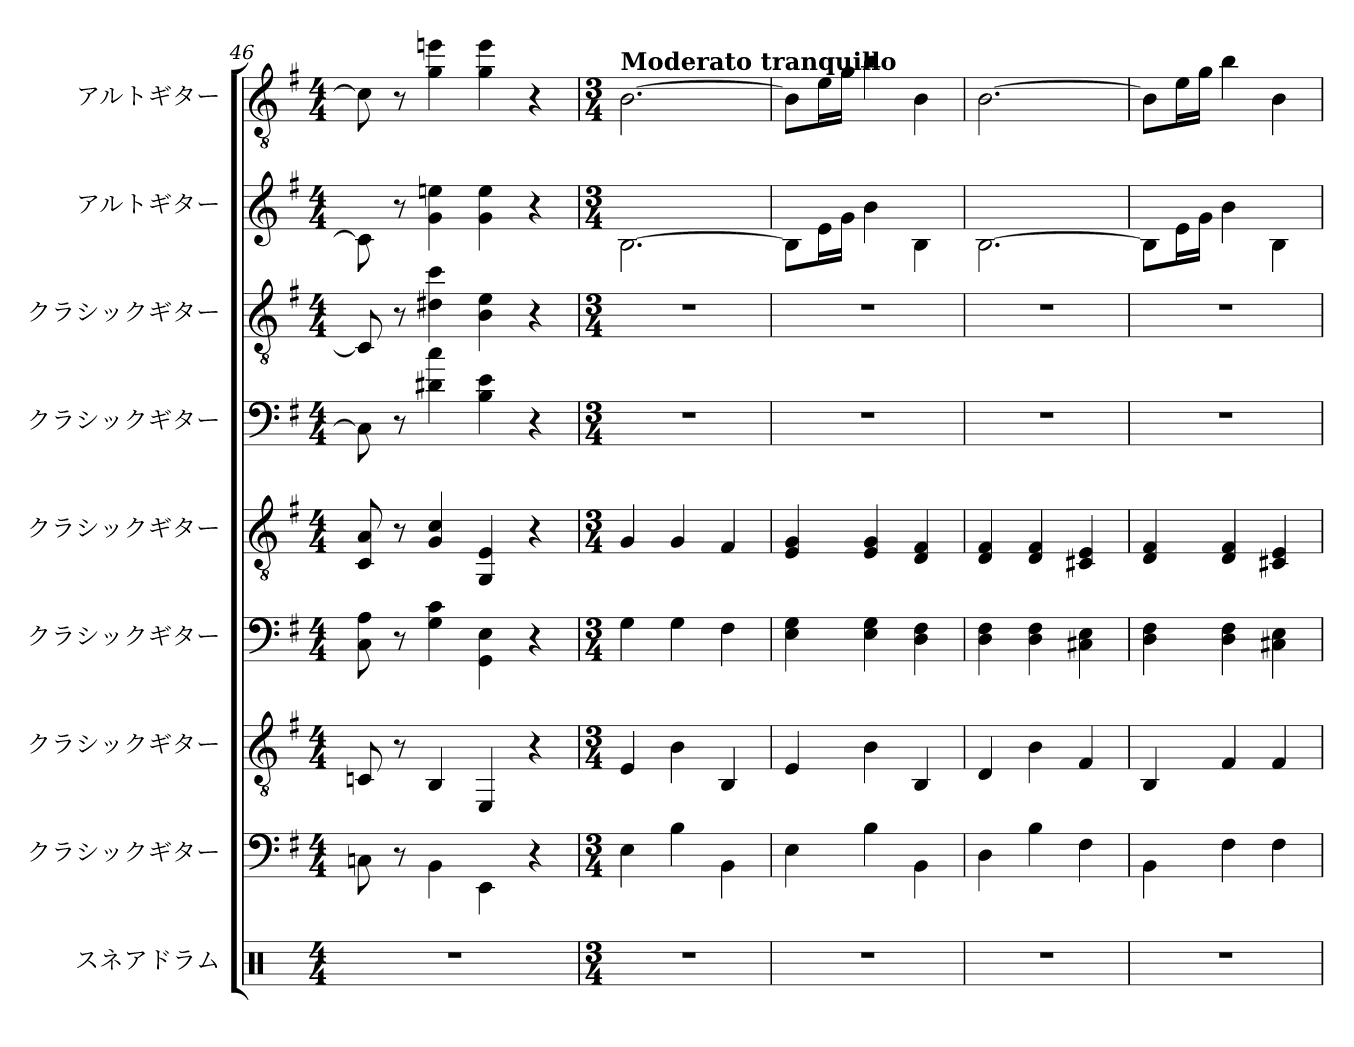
**kern	**kern	**kern	**kern	**kern	**kern	**kern	**kern	**kern
*part9	*part8	*part7	*part6	*part5	*part4	*part3	*part2	*part1
*staff9	*staff8	*staff7	*staff6	*staff5	*staff4	*staff3	*staff2	*staff1
*I"スネアドラム	*I"クラシックギター	*I"クラシックギター	*I"クラシックギター	*I"クラシックギター	*I"クラシックギター	*I"クラシックギター	*I"アルトギター	*I"アルトギター
*clefX	*	*clefGv2	*	*clefGv2	*	*clefGv2	*	*clefGv2
*k[]	*k[f#]	*k[f#]	*k[f#]	*k[f#]	*k[f#]	*k[f#]	*k[f#]	*k[f#]
*M4/4	*M4/4	*M4/4	*M4/4	*M4/4	*M4/4	*M4/4	*M4/4	*M4/4
=46	=46	=46	=46	=46	=46	=46	=46	=46
1r	8Cn\	8Cn/	8C\ 8A\	8C/ 8A/	8C#\]	8C#/]	8c#\]	8c#\]
.	8r	8r	8r	8r	8r	8r	8r	8r
.	4BB\	4BB/	4G\ 4c\	4G/ 4c/	4d#X\ 4cc\	4d#X\ 4cc\	4g\ 4een\	4g\ 4een\
.	4EE\	4EE/	4GG\ 4E\	4GG/ 4E/	4B\ 4e\	4B\ 4e\	4g\ 4ee\	4g\ 4ee\
.	4r	4r	4r	4r	4r	4r	4r	4r
=47	=47	=47	=47	=47	=47	=47	=47	=47
!!LO:REH:place=s1:a:B:fs=14:t=E
*M3/4	*M3/4	*M3/4	*M3/4	*M3/4	*M3/4	*M3/4	*M3/4	*M3/4
*	*	*	*	*	*	*	*	*MM84
!	!	!	!	!	!	!	!	!LO:TX:a:B:t=Moderato tranquillo
2.r	4E\	4E/	4G\	4G/	2.r	2.r	[2.B\	[2.B\
.	4B\	4B\	4G\	4G/	.	.	.	.
.	4BB\	4BB/	4F#\	4F#/	.	.	.	.
=48	=48	=48	=48	=48	=48	=48	=48	=48
2.r	4E\	4E/	4E\ 4G\	4E/ 4G/	2.r	2.r	8B\L]	8B\L]
.	.	.	.	.	.	.	16e\L	16e\L
.	.	.	.	.	.	.	16g\JJ	16g\JJ
.	4B\	4B\	4E\ 4G\	4E/ 4G/	.	.	4b\	4b\
.	4BB\	4BB/	4D\ 4F#\	4D/ 4F#/	.	.	4B\	4B\
=49	=49	=49	=49	=49	=49	=49	=49	=49
2.r	4D\	4D/	4D\ 4F#\	4D/ 4F#/	2.r	2.r	[2.B\	[2.B\
.	4B\	4B\	4D\ 4F#\	4D/ 4F#/	.	.	.	.
.	4F#\	4F#/	4C#X\ 4E\	4C#X/ 4E/	.	.	.	.
!!LO:PB:g=z
=50	=50	=50	=50	=50	=50	=50	=50	=50
2.r	4BB\	4BB/	4D\ 4F#\	4D/ 4F#/	2.r	2.r	8B\L]	8B\L]
.	.	.	.	.	.	.	16e\L	16e\L
.	.	.	.	.	.	.	16g\JJ	16g\JJ
.	4F#\	4F#/	4D\ 4F#\	4D/ 4F#/	.	.	4b\	4b\
.	4F#\	4F#/	4C#X\ 4E\	4C#X/ 4E/	.	.	4B\	4B\
=	=	=	=	=	=	=	=	=
*-	*-	*-	*-	*-	*-	*-	*-	*-
